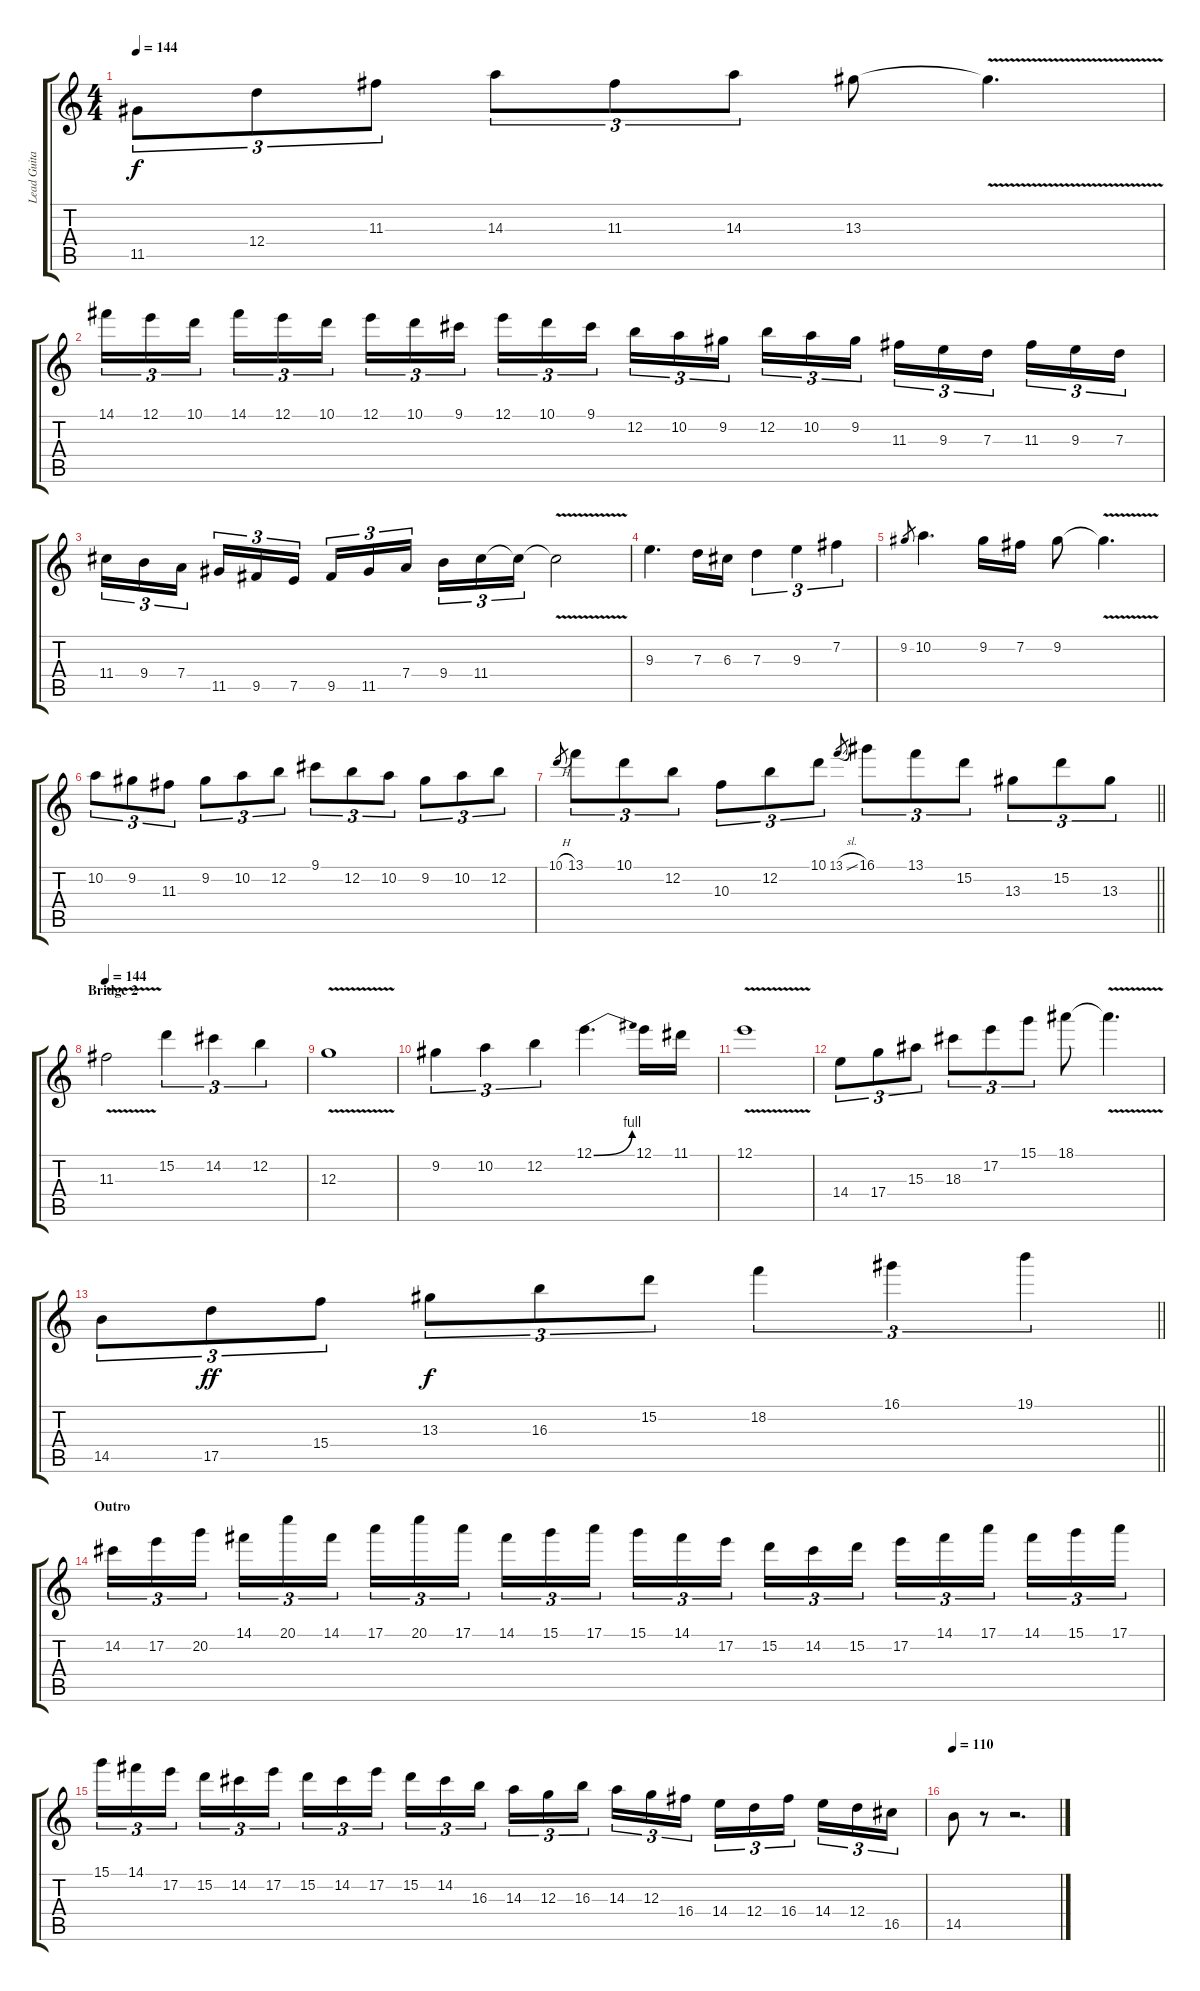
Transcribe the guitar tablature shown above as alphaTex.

\track ("Lead Guitar" "Lead Guita") {instrument distortionguitar}
\staff {score tabs}
\tuning (E4 B3 G3 D3 A2 E2) {hide}
\ts (4 4)
\tempo 144
\clef g2
\ks c
11.5.8{tu (3 2) dy f} 12.4.8{tu (3 2)} 11.3.8{tu (3 2)} 14.3.8{tu (3 2)} 11.3.8{tu (3 2)} 14.3.8{tu (3 2)} 13.3.8 13.3{v t}.4{d} |
14.1.16{tu (3 2)} 12.1.16{tu (3 2)} 10.1.16{tu (3 2) beam splitsecondary} 14.1.16{tu (3 2)} 12.1.16{tu (3 2)} 10.1.16{tu (3 2)} 12.1.16{tu (3 2)} 10.1.16{tu (3 2)} 9.1.16{tu (3 2) beam splitsecondary} 12.1.16{tu (3 2)} 10.1.16{tu (3 2)} 9.1.16{tu (3 2)} 12.2.16{tu (3 2)} 10.2.16{tu (3 2)} 9.2.16{tu (3 2) beam splitsecondary} 12.2.16{tu (3 2)} 10.2.16{tu (3 2)} 9.2.16{tu (3 2)} 11.3.16{tu (3 2)} 9.3.16{tu (3 2)} 7.3.16{tu (3 2) beam splitsecondary} 11.3.16{tu (3 2)} 9.3.16{tu (3 2)} 7.3.16{tu (3 2)} |
11.4.16{tu (3 2)} 9.4.16{tu (3 2)} 7.4.16{tu (3 2) beam splitsecondary} 11.5.16{tu (3 2)} 9.5.16{tu (3 2)} 7.5.16{tu (3 2)} 9.5.16{tu (3 2)} 11.5.16{tu (3 2)} 7.4.16{tu (3 2) beam splitsecondary} 9.4.16{tu (3 2)} 11.4.16{tu (3 2)} 11.4{t}.16{tu (3 2)} 11.4{v t}.2 |
9.3.4{d} 7.3.16 6.3.16 7.3.4{tu (3 2)} 9.3.4{tu (3 2)} 7.2.4{tu (3 2)} |
9.2.8{gr} 10.2.4{d} 9.2.16 7.2.16 9.2.8 9.2{v t}.4{d} |
10.2.8{tu (3 2)} 9.2.8{tu (3 2)} 11.3.8{tu (3 2)} 9.2.8{tu (3 2)} 10.2.8{tu (3 2)} 12.2.8{tu (3 2)} 9.1.8{tu (3 2)} 12.2.8{tu (3 2)} 10.2.8{tu (3 2)} 9.2.8{tu (3 2)} 10.2.8{tu (3 2)} 12.2.8{tu (3 2)} |
\barLineRight lightlight
10.1{h}.8{gr} 13.1.8{tu (3 2)} 10.1.8{tu (3 2)} 12.2.8{tu (3 2)} 10.3.8{tu (3 2)} 12.2.8{tu (3 2)} 10.1.8{tu (3 2)} 13.1{sl}.8{gr} 16.1.8{tu (3 2)} 13.1.8{tu (3 2)} 15.2.8{tu (3 2)} 13.3.8{tu (3 2)} 15.2.8{tu (3 2)} 13.3.8{tu (3 2)} |
\section ("" "Bridge 2")
\tempo 144
11.3{v}.2{instrument distortionguitar} 15.2.4{tu (3 2)} 14.2.4{tu (3 2)} 12.2.4{tu (3 2)} |
12.3{v}.1 |
9.2.4{tu (3 2)} 10.2.4{tu (3 2)} 12.2.4{tu (3 2)} 12.1{be (bend 0 0 60 4)}.4{d} 12.1.16 11.1.16 |
12.1{v}.1 |
14.4.8{tu (3 2)} 17.4.8{tu (3 2)} 15.3.8{tu (3 2)} 18.3.8{tu (3 2)} 17.2.8{tu (3 2)} 15.1.8{tu (3 2)} 18.1.8 18.1{v t}.4{d} |
\barLineRight lightlight
14.5.8{tu (3 2)} 17.5.8{tu (3 2) dy ff} 15.4.8{tu (3 2)} 13.3.8{tu (3 2) dy f} 16.3.8{tu (3 2)} 15.2.8{tu (3 2)} 18.2.4{tu (3 2)} 16.1.4{tu (3 2)} 19.1.4{tu (3 2)} |
\section ("" "Outro")
14.2.16{tu (3 2)} 17.2.16{tu (3 2)} 20.2.16{tu (3 2) beam splitsecondary} 14.1.16{tu (3 2)} 20.1.16{tu (3 2)} 14.1.16{tu (3 2)} 17.1.16{tu (3 2)} 20.1.16{tu (3 2)} 17.1.16{tu (3 2) beam splitsecondary} 14.1.16{tu (3 2)} 15.1.16{tu (3 2)} 17.1.16{tu (3 2)} 15.1.16{tu (3 2)} 14.1.16{tu (3 2)} 17.2.16{tu (3 2) beam splitsecondary} 15.2.16{tu (3 2)} 14.2.16{tu (3 2)} 15.2.16{tu (3 2)} 17.2.16{tu (3 2)} 14.1.16{tu (3 2)} 17.1.16{tu (3 2) beam splitsecondary} 14.1.16{tu (3 2)} 15.1.16{tu (3 2)} 17.1.16{tu (3 2)} |
15.1.16{tu (3 2)} 14.1.16{tu (3 2)} 17.2.16{tu (3 2) beam splitsecondary} 15.2.16{tu (3 2)} 14.2.16{tu (3 2)} 17.2.16{tu (3 2)} 15.2.16{tu (3 2)} 14.2.16{tu (3 2)} 17.2.16{tu (3 2) beam splitsecondary} 15.2.16{tu (3 2)} 14.2.16{tu (3 2)} 16.3.16{tu (3 2)} 14.3.16{tu (3 2)} 12.3.16{tu (3 2)} 16.3.16{tu (3 2) beam splitsecondary} 14.3.16{tu (3 2)} 12.3.16{tu (3 2)} 16.4.16{tu (3 2)} 14.4.16{tu (3 2)} 12.4.16{tu (3 2)} 16.4.16{tu (3 2) beam splitsecondary} 14.4.16{tu (3 2)} 12.4.16{tu (3 2)} 16.5.16{tu (3 2)} |
\tempo 110
14.5.8 r.8 r.2{d}
